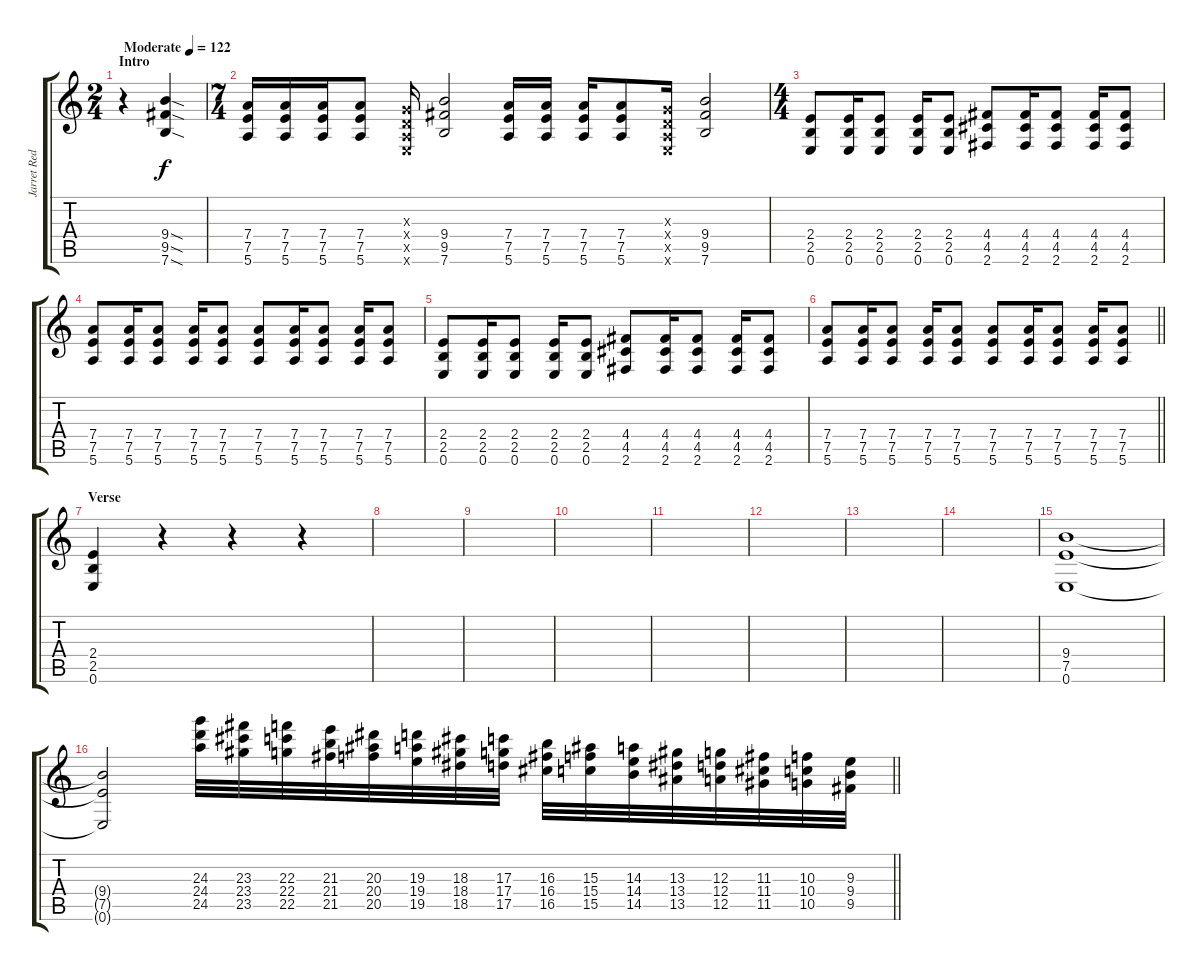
\track ("Jarret Reddick - Guitar" "Jarret Red") {instrument distortionguitar}
\staff {score tabs}
\tuning (E4 B3 G3 D3 A2 E2) {hide}
\ts (2 4)
\section ("" "Intro")
\tempo (122 "Moderate")
\clef g2
\ks c
r.4{dy f instrument distortionguitar} (9.4{sod} 9.5{sod} 7.6{sod}).4 |
\ts (7 4)
(7.4 7.5 5.6).16 (7.4 7.5 5.6).16 (7.4 7.5 5.6).16 (7.4 7.5 5.6).8 (0.3{x} 0.4{x} 0.5{x} 0.6{x}).16 (9.4 9.5 7.6).2 (7.4 7.5 5.6).16 (7.4 7.5 5.6).16 (7.4 7.5 5.6).16 (7.4 7.5 5.6).8 (0.3{x} 0.4{x} 0.5{x} 0.6{x}).16 (9.4 9.5 7.6).2 |
\ts (4 4)
(2.4 2.5 0.6).8 (2.4 2.5 0.6).16 (2.4 2.5 0.6).8 (2.4 2.5 0.6).16 (2.4 2.5 0.6).8 (4.4 4.5 2.6).8 (4.4 4.5 2.6).16 (4.4 4.5 2.6).8 (4.4 4.5 2.6).16 (4.4 4.5 2.6).8 |
(7.4 7.5 5.6).8 (7.4 7.5 5.6).16 (7.4 7.5 5.6).8 (7.4 7.5 5.6).16 (7.4 7.5 5.6).8 (7.4 7.5 5.6).8 (7.4 7.5 5.6).16 (7.4 7.5 5.6).8 (7.4 7.5 5.6).16 (7.4 7.5 5.6).8 |
(2.4 2.5 0.6).8 (2.4 2.5 0.6).16 (2.4 2.5 0.6).8 (2.4 2.5 0.6).16 (2.4 2.5 0.6).8 (4.4 4.5 2.6).8 (4.4 4.5 2.6).16 (4.4 4.5 2.6).8 (4.4 4.5 2.6).16 (4.4 4.5 2.6).8 |
\barLineRight lightlight
(7.4 7.5 5.6).8 (7.4 7.5 5.6).16 (7.4 7.5 5.6).8 (7.4 7.5 5.6).16 (7.4 7.5 5.6).8 (7.4 7.5 5.6).8 (7.4 7.5 5.6).16 (7.4 7.5 5.6).8 (7.4 7.5 5.6).16 (7.4 7.5 5.6).8 |
\section ("" "Verse")
(2.4 2.5 0.6).4 r.4 r.4 r.4 |
|
|
|
|
|
|
|
(9.4 7.5 0.6).1{volume 9} |
\barLineRight lightlight
(9.4{t} 7.5{t} 0.6{t}).2 (24.3 24.4 24.5).32{volume 12} (23.3 23.4 23.5).32 (22.3 22.4 22.5).32 (21.3 21.4 21.5).32 (20.3 20.4 20.5).32 (19.3 19.4 19.5).32 (18.3 18.4 18.5).32 (17.3 17.4 17.5).32 (16.3 16.4 16.5).32 (15.3 15.4 15.5).32 (14.3 14.4 14.5).32 (13.3 13.4 13.5).32 (12.3 12.4 12.5).32 (11.3 11.4 11.5).32 (10.3 10.4 10.5).32 (9.3 9.4 9.5).32
